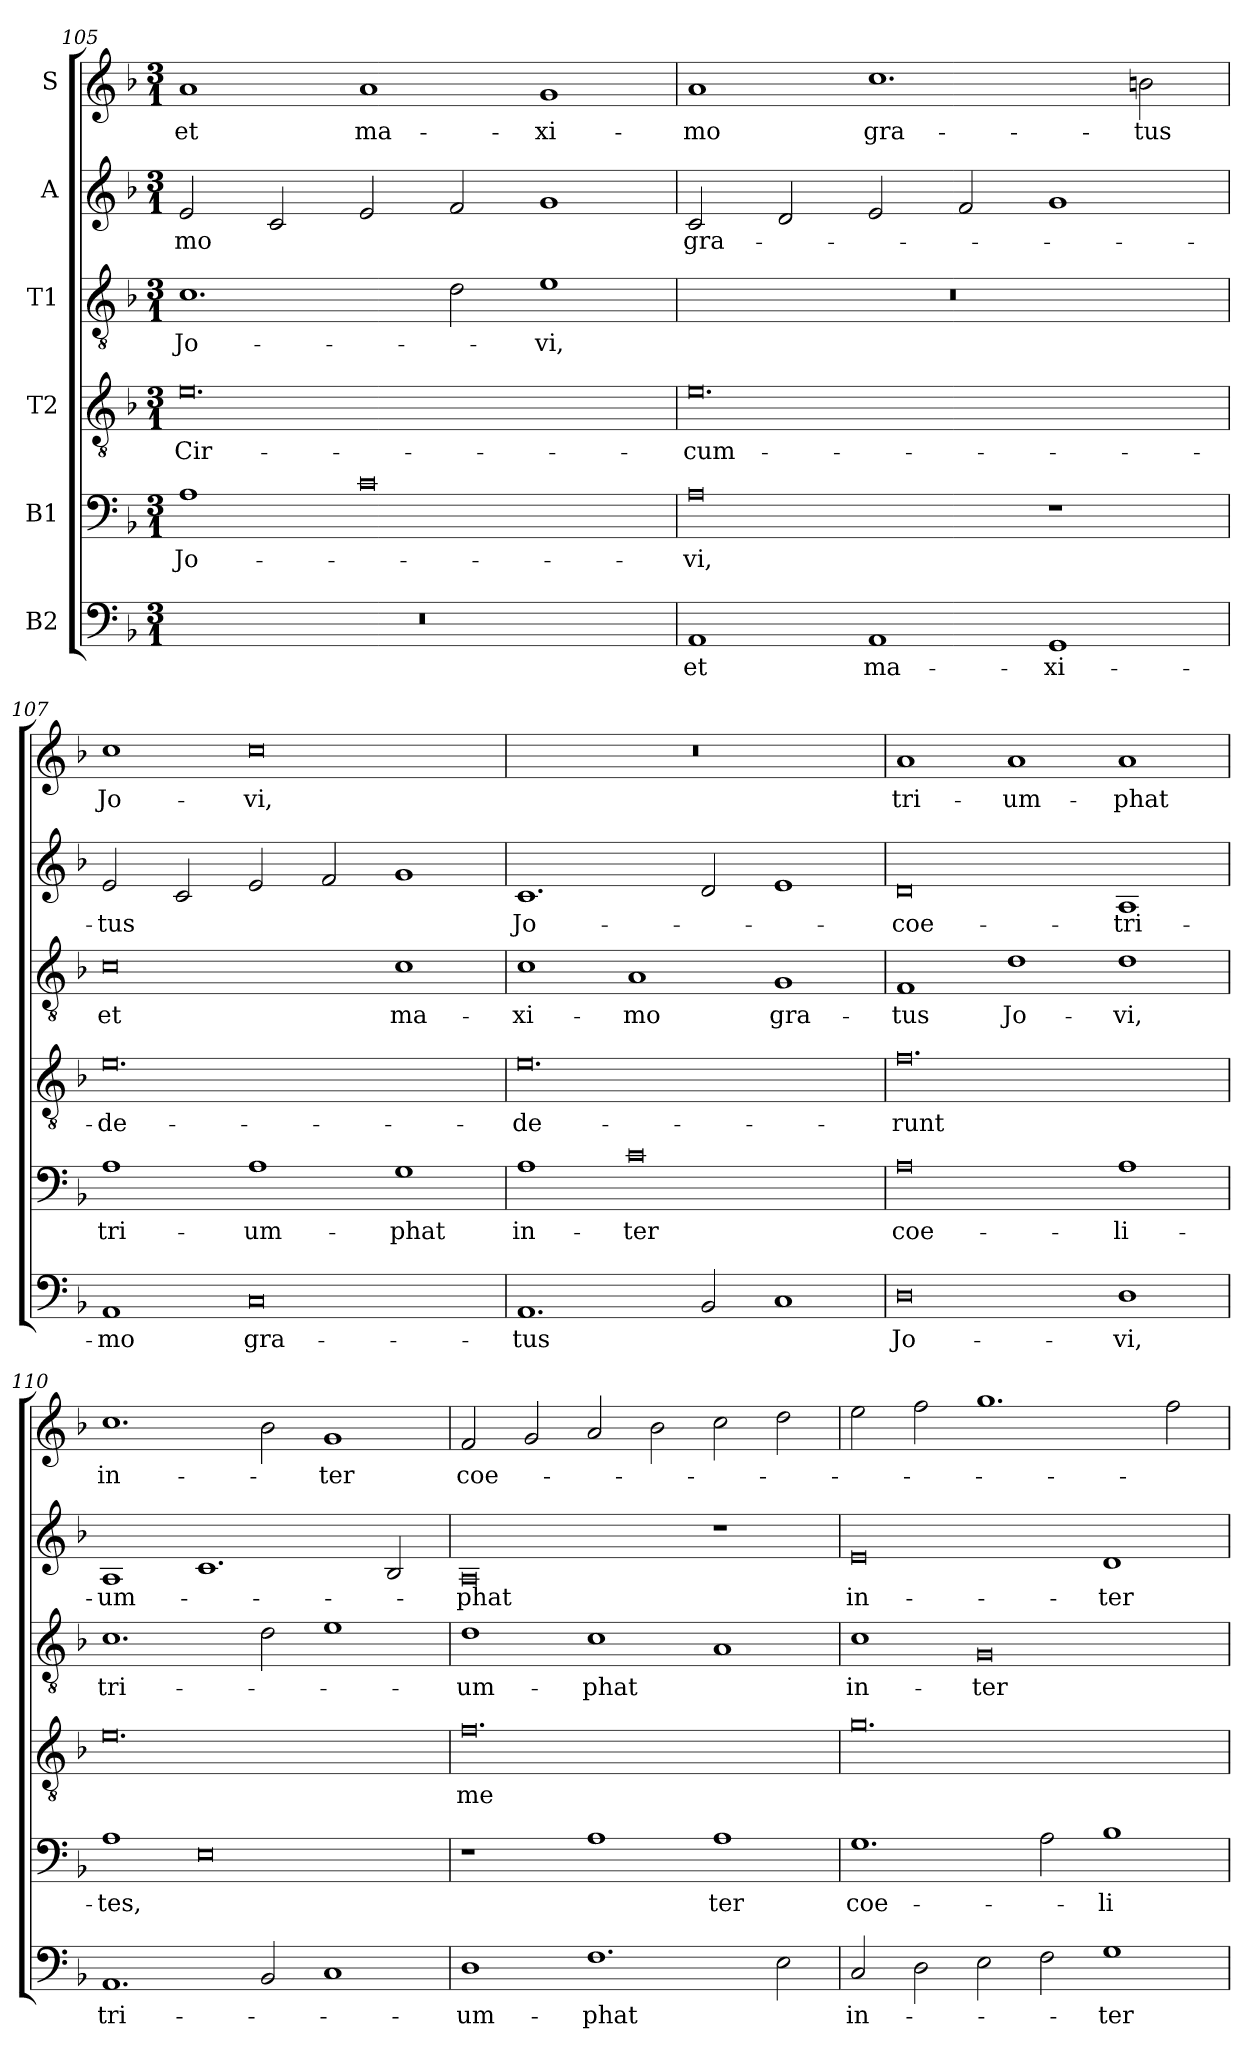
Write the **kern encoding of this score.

**kern	**text	**kern	**text	**kern	**text	**kern	**text	**kern	**text	**kern	**text
*part6	*part6	*part5	*part5	*part4	*part4	*part3	*part3	*part2	*part2	*part1	*part1
*staff6	*staff6	*staff5	*staff5	*staff4	*staff4	*staff3	*staff3	*staff2	*staff2	*staff1	*staff1
*I"B2	*	*I"B1	*	*I"T2	*	*I"T1	*	*I"A	*	*I"S	*
!!LO:PB:g=z
*clefF4	*	*clefF4	*	*clefGv2	*	*clefGv2	*	*clefG2	*	*clefG2	*
*k[b-]	*	*k[b-]	*	*k[b-]	*	*k[b-]	*	*k[b-]	*	*k[b-]	*
*F:	*	*F:	*	*F:	*	*F:	*	*F:	*	*F:	*
*M3/1	*	*M3/1	*	*M3/1	*	*M3/1	*	*M3/1	*	*M3/1	*
=105	=105	=105	=105	=105	=105	=105	=105	=105	=105	=105	=105
!	!	!	!LO:LY:b	!	!LO:LY:b	!	!LO:LY:b	!	!LO:LY:b	!	!LO:LY:b
0.r	.	1A	Jo-	0.e	Cir-	1.c	Jo-	2e/	-mo	1a	-et
.	.	.	.	.	.	.	.	2c/	.	.	.
!	!	!	!	!	!	!	!	!	!	!	!LO:LY:b
.	.	0c	.	.	.	.	.	2e/	.	1a	ma-
.	.	.	.	.	.	2d\	.	2f/	.	.	.
!	!	!	!	!	!	!	!LO:LY:b	!	!	!	!LO:LY:b
.	.	.	.	.	.	1e	-vi,	1g	.	1g	-xi-
=106	=106	=106	=106	=106	=106	=106	=106	=106	=106	=106	=106
!	!LO:LY:b	!	!LO:LY:b	!	!LO:LY:b	!	!	!	!LO:LY:b	!	!LO:LY:b
1AA	et	0A	-vi,	0.e	-cum-	0.r	.	2c/	gra-	1a	-mo
.	.	.	.	.	.	.	.	2d/	.	.	.
!	!LO:LY:b	!	!	!	!	!	!	!	!	!	!LO:LY:b
1AA	ma-	.	.	.	.	.	.	2e/	.	1.cc	gra-
.	.	.	.	.	.	.	.	2f/	.	.	.
!	!LO:LY:b	!	!	!	!	!	!	!	!	!	!
1GG	-xi-	1r	.	.	.	.	.	1g	.	.	.
!	!	!	!	!	!	!	!	!	!	!	!LO:LY:b
.	.	.	.	.	.	.	.	.	.	2bn\	-tus
=107	=107	=107	=107	=107	=107	=107	=107	=107	=107	=107	=107
!	!LO:LY:b	!	!LO:LY:b	!	!LO:LY:b	!	!LO:LY:b	!	!LO:LY:b	!	!LO:LY:b
1AA	-mo	1A	tri-	0.e	-de-	0c	et	2e/	-tus	1cc	Jo-
.	.	.	.	.	.	.	.	2c/	.	.	.
!	!LO:LY:b	!	!LO:LY:b	!	!	!	!	!	!	!	!LO:LY:b
0C	gra-	1A	-um-	.	.	.	.	2e/	.	0cc	-vi,
.	.	.	.	.	.	.	.	2f/	.	.	.
!	!	!	!LO:LY:b	!	!	!	!LO:LY:b	!	!	!	!
.	.	1G	-phat	.	.	1c	ma-	1g	.	.	.
=108	=108	=108	=108	=108	=108	=108	=108	=108	=108	=108	=108
!	!LO:LY:b	!	!LO:LY:b	!	!LO:LY:b	!	!LO:LY:b	!	!LO:LY:b	!	!
1.AA	-tus	1A	in-	0.e	-de-	1c	-xi-	1.c	Jo-	0.r	.
!	!	!	!LO:LY:b	!	!	!	!LO:LY:b	!	!	!	!
.	.	0c	-ter	.	.	1A	-mo	.	.	.	.
2BB-/	.	.	.	.	.	.	.	2d/	.	.	.
!	!	!	!	!	!	!	!LO:LY:b	!	!	!	!
1C	.	.	.	.	.	1G	gra-	1e	.	.	.
=109	=109	=109	=109	=109	=109	=109	=109	=109	=109	=109	=109
!	!LO:LY:b	!	!LO:LY:b	!	!LO:LY:b	!	!LO:LY:b	!	!LO:LY:b	!	!LO:LY:b
0D	Jo-	0A	coe-	0.f	-runt	1F	-tus	0d	coe-	1a	tri-
!	!	!	!	!	!	!	!LO:LY:b	!	!	!	!LO:LY:b
.	.	.	.	.	.	1d	Jo-	.	.	1a	-um-
!	!LO:LY:b	!	!LO:LY:b	!	!	!	!LO:LY:b	!	!LO:LY:b	!	!LO:LY:b
1D	-vi,	1A	-li-	.	.	1d	-vi,	1A	-tri-	1a	-phat
=110	=110	=110	=110	=110	=110	=110	=110	=110	=110	=110	=110
!	!LO:LY:b	!	!LO:LY:b	!	!	!	!LO:LY:b	!	!LO:LY:b	!	!LO:LY:b
1.AA	tri-	1A	-tes,	0.e	.	1.c	tri-	1A	-um-	1.cc	in-
.	.	0E	.	.	.	.	.	1.c	.	.	.
2BB-/	.	.	.	.	.	2d\	.	.	.	2b-\	.
!	!	!	!	!	!	!	!	!	!	!	!LO:LY:b
1C	.	.	.	.	.	1e	.	.	.	1g	-ter
.	.	.	.	.	.	.	.	2B-/	.	.	.
!!LO:LB:g=z
=111	=111	=111	=111	=111	=111	=111	=111	=111	=111	=111	=111
!	!LO:LY:b	!	!	!	!LO:LY:b	!	!LO:LY:b	!	!LO:LY:b	!	!LO:LY:b
1D	-um-	1r	.	0.f	me	1d	-um-	0A	-phat	2f/	coe-
.	.	.	.	.	.	.	.	.	.	2g/	.
!	!LO:LY:b	!	!	!	!	!	!LO:LY:b	!	!	!	!
1.F	-phat	1A	.	.	.	1c	-phat	.	.	2a/	.
.	.	.	.	.	.	.	.	.	.	2b-\	.
!	!	!	!LO:LY:b	!	!	!	!	!	!	!	!
.	.	1A	ter	.	.	1A	.	1r	.	2cc\	.
2E\	.	.	.	.	.	.	.	.	.	2dd\	.
=112	=112	=112	=112	=112	=112	=112	=112	=112	=112	=112	=112
!	!LO:LY:b	!	!LO:LY:b	!	!	!	!LO:LY:b	!	!LO:LY:b	!	!
2C/	in-	1.G	coe-	0.g	.	1c	in-	0e	in-	2ee\	.
2D\	.	.	.	.	.	.	.	.	.	2ff\	.
!	!	!	!	!	!	!	!LO:LY:b	!	!	!	!
2E\	.	.	.	.	.	0G	-ter	.	.	1.gg	.
2F\	.	2A\	.	.	.	.	.	.	.	.	.
!	!LO:LY:b	!	!LO:LY:b	!	!	!	!	!	!LO:LY:b	!	!
1G	-ter	1B-	-li-	.	.	.	.	1d	-ter	.	.
.	.	.	.	.	.	.	.	.	.	2ff\	.
=	=	=	=	=	=	=	=	=	=	=	=
*-	*-	*-	*-	*-	*-	*-	*-	*-	*-	*-	*-
